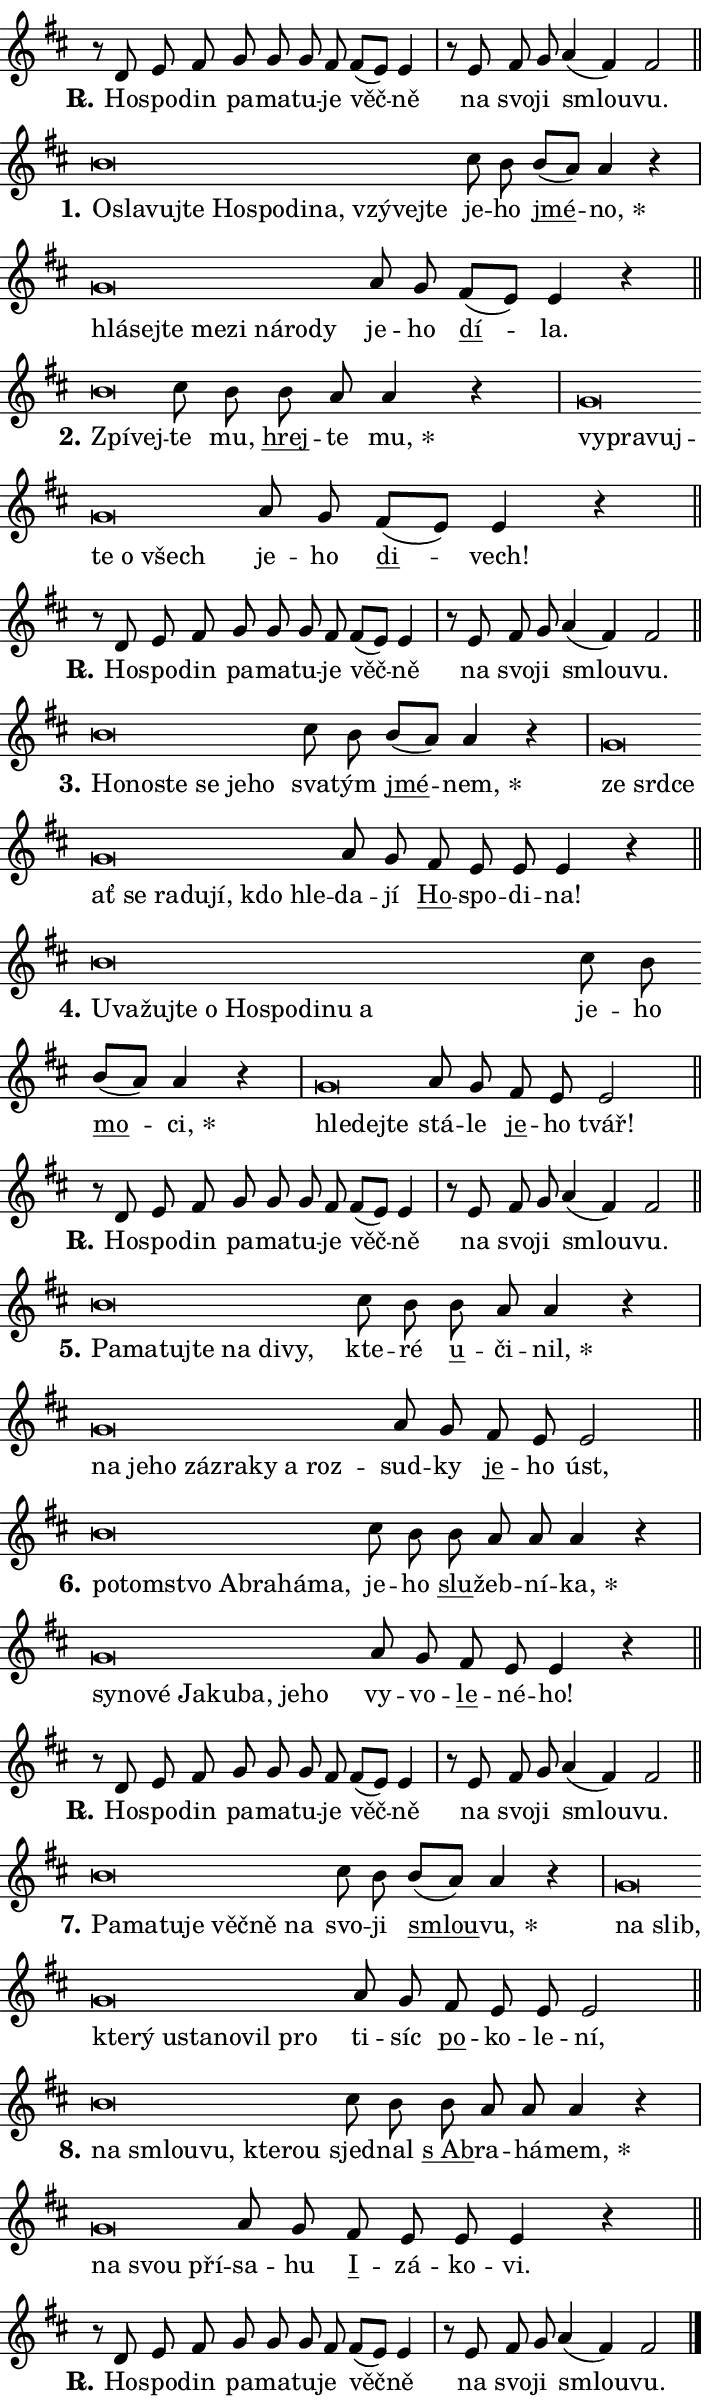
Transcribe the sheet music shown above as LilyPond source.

\version "2.24.0"
\header { tagline = "" }
\paper {
  indent = 0\cm
  top-margin = 0\cm
  right-margin = 0.13\cm % to fit lyric hyphens
  bottom-margin = 0\cm
  left-margin = 0\cm
  paper-width = 12\cm
  page-breaking = #ly:one-page-breaking
  system-system-spacing.basic-distance = #11
  score-system-spacing.basic-distance = #11
  ragged-last = ##f
}


%% Author: Thomas Morley
%% https://lists.gnu.org/archive/html/lilypond-user/2020-05/msg00002.html
#(define (line-position grob)
"Returns position of @var[grob} in current system:
   @code{'start}, if at first time-step
   @code{'end}, if at last time-step
   @code{'middle} otherwise
"
  (let* ((col (ly:item-get-column grob))
         (ln (ly:grob-object col 'left-neighbor))
         (rn (ly:grob-object col 'right-neighbor))
         (col-to-check-left (if (ly:grob? ln) ln col))
         (col-to-check-right (if (ly:grob? rn) rn col))
         (break-dir-left
           (and
             (ly:grob-property col-to-check-left 'non-musical #f)
             (ly:item-break-dir col-to-check-left)))
         (break-dir-right
           (and
             (ly:grob-property col-to-check-right 'non-musical #f)
             (ly:item-break-dir col-to-check-right))))
        (cond ((eqv? 1 break-dir-left) 'start)
              ((eqv? -1 break-dir-right) 'end)
              (else 'middle))))

#(define (tranparent-at-line-position vctor)
  (lambda (grob)
  "Relying on @code{line-position} select the relevant enry from @var{vctor}.
Used to determine transparency,"
    (case (line-position grob)
      ((end) (not (vector-ref vctor 0)))
      ((middle) (not (vector-ref vctor 1)))
      ((start) (not (vector-ref vctor 2))))))

noteHeadBreakVisibility =
#(define-music-function (break-visibility)(vector?)
"Makes @code{NoteHead}s transparent relying on @var{break-visibility}"
#{
  \override NoteHead.transparent =
    #(tranparent-at-line-position break-visibility)
#})

#(define delete-ledgers-for-transparent-note-heads
  (lambda (grob)
    "Reads whether a @code{NoteHead} is transparent.
If so this @code{NoteHead} is removed from @code{'note-heads} from
@var{grob}, which is supposed to be @code{LedgerLineSpanner}.
As a result ledgers are not printed for this @code{NoteHead}"
    (let* ((nhds-array (ly:grob-object grob 'note-heads))
           (nhds-list
             (if (ly:grob-array? nhds-array)
                 (ly:grob-array->list nhds-array)
                 '()))
           ;; Relies on the transparent-property being done before
           ;; Staff.LedgerLineSpanner.after-line-breaking is executed.
           ;; This is fragile ...
           (to-keep
             (remove
               (lambda (nhd)
                 (ly:grob-property nhd 'transparent #f))
               nhds-list)))
      ;; TODO find a better method to iterate over grob-arrays, similiar
      ;; to filter/remove etc for lists
      ;; For now rebuilt from scratch
      (set! (ly:grob-object grob 'note-heads)  '())
      (for-each
        (lambda (nhd)
          (ly:pointer-group-interface::add-grob grob 'note-heads nhd))
        to-keep))))

squashNotes = {
  \override NoteHead.X-extent = #'(-0.2 . 0.2)
  \override NoteHead.Y-extent = #'(-0.75 . 0)
  \override NoteHead.stencil =
    #(lambda (grob)
       (let ((pos (ly:grob-property grob 'staff-position)))
         (begin
           (if (< pos -7) (display "ERROR: Lower brevis then expected\n") (display ""))
           (if (<= pos -6) ly:text-interface::print ly:note-head::print))))
}
unSquashNotes = {
  \revert NoteHead.X-extent
  \revert NoteHead.Y-extent
  \revert NoteHead.stencil
}

hideNotes = \noteHeadBreakVisibility #begin-of-line-visible
unHideNotes = \noteHeadBreakVisibility #all-visible

% work-around for resetting accidentals
% https://lilypond.org/doc/v2.23/Documentation/notation/displaying-rhythms#unmetered-music
cadenzaMeasure = {
  \cadenzaOff
  \partial 1024 s1024
  \cadenzaOn
}

#(define-markup-command (accent layout props text) (markup?)
  "Underline accented syllable"
  (interpret-markup layout props
    #{\markup \override #'(offset . 4.3) \underline { #text }#}))

responsum = \markup \concat {
  "R" \hspace #-1.05 \path #0.1 #'((moveto 0 0.07) (lineto 0.9 0.8)) \hspace #0.05 "."
}

spaceSize = #0.6828661417322834 % exact space size for TeX Gyre Schola

\layout {
  \context {
    \Staff
    \remove "Time_signature_engraver"
    \override LedgerLineSpanner.after-line-breaking = #delete-ledgers-for-transparent-note-heads
  }
  \context {
    \Lyrics {
      \override LyricSpace.minimum-distance = \spaceSize
      \override LyricText.font-name = #"TeX Gyre Schola"
      \override LyricText.font-size = 1
      \override StanzaNumber.font-name = #"TeX Gyre Schola Bold"
      \override StanzaNumber.font-size = 1
    }
  }
  \context {
    \Score 
    \override NoteHead.text =
      #(lambda (grob) 
        (let ((pos (ly:grob-property grob 'staff-position)))
          #{\markup {
            \combine
              \halign #-0.55 \raise #(if (= pos -6) 0 0.5) \override #'(thickness . 2) \draw-line #'(3.2 . 0)
              \musicglyph "noteheads.sM1"
          }#}))
  }
}

% magnetic-lyrics.ily
%
%   written by
%     Jean Abou Samra <jean@abou-samra.fr>
%     Werner Lemberg <wl@gnu.org>
%
%   adapted by
%     Jiri Hon <jiri.hon@gmail.com>
%
% Version 2022-Apr-15

% https://www.mail-archive.com/lilypond-user@gnu.org/msg149350.html

#(define (Left_hyphen_pointer_engraver context)
   "Collect syllable-hyphen-syllable occurrences in lyrics and store
them in properties.  This engraver only looks to the left.  For
example, if the lyrics input is @code{foo -- bar}, it does the
following.

@itemize @bullet
@item
Set the @code{text} property of the @code{LyricHyphen} grob between
@q{foo} and @q{bar} to @code{foo}.

@item
Set the @code{left-hyphen} property of the @code{LyricText} grob with
text @q{foo} to the @code{LyricHyphen} grob between @q{foo} and
@q{bar}.
@end itemize

Use this auxiliary engraver in combination with the
@code{lyric-@/text::@/apply-@/magnetic-@/offset!} hook."
   (let ((hyphen #f)
         (text #f))
     (make-engraver
      (acknowledgers
       ((lyric-syllable-interface engraver grob source-engraver)
        (set! text grob)))
      (end-acknowledgers
       ((lyric-hyphen-interface engraver grob source-engraver)
        ;(when (not (grob::has-interface grob 'lyric-space-interface))
          (set! hyphen grob)));)
      ((stop-translation-timestep engraver)
       (when (and text hyphen)
         (ly:grob-set-object! text 'left-hyphen hyphen))
       (set! text #f)
       (set! hyphen #f)))))

#(define (lyric-text::apply-magnetic-offset! grob)
   "If the space between two syllables is less than the value in
property @code{LyricText@/.details@/.squash-threshold}, move the right
syllable to the left so that it gets concatenated with the left
syllable.

Use this function as a hook for
@code{LyricText@/.after-@/line-@/breaking} if the
@code{Left_@/hyphen_@/pointer_@/engraver} is active."
   (let ((hyphen (ly:grob-object grob 'left-hyphen #f)))
     (when hyphen
       (let ((left-text (ly:spanner-bound hyphen LEFT)))
         (when (grob::has-interface left-text 'lyric-syllable-interface)
           (let* ((common (ly:grob-common-refpoint grob left-text X))
                  (this-x-ext (ly:grob-extent grob common X))
                  (left-x-ext
                   (begin
                     ;; Trigger magnetism for left-text.
                     (ly:grob-property left-text 'after-line-breaking)
                     (ly:grob-extent left-text common X)))
                  ;; `delta` is the gap width between two syllables.
                  (delta (- (interval-start this-x-ext)
                            (interval-end left-x-ext)))
                  (details (ly:grob-property grob 'details))
                  (threshold (assoc-get 'squash-threshold details 0.2)))
             (when (< delta threshold)
               (let* (;; We have to manipulate the input text so that
                      ;; ligatures crossing syllable boundaries are not
                      ;; disabled.  For languages based on the Latin
                      ;; script this is essentially a beautification.
                      ;; However, for non-Western scripts it can be a
                      ;; necessity.
                      (lt (ly:grob-property left-text 'text))
                      (rt (ly:grob-property grob 'text))
                      (is-space (grob::has-interface hyphen 'lyric-space-interface))
                      (space (if is-space " " ""))
                      (extra-delta (if is-space spaceSize 0))
                      ;; Append new syllable.
                      (ltrt-space (if (and (string? lt) (string? rt))
                                (string-append lt space rt)
                                (make-concat-markup (list lt space rt))))
                      ;; Right-align `ltrt` to the right side.
                      (ltrt-space-markup (grob-interpret-markup
                               grob
                               (make-translate-markup
                                (cons (interval-length this-x-ext) 0)
                                (make-right-align-markup ltrt-space)))))
                 (begin
                   ;; Don't print `left-text`.
                   (ly:grob-set-property! left-text 'stencil #f)
                   ;; Set text and stencil (which holds all collected
                   ;; syllables so far) and shift it to the left.
                   (ly:grob-set-property! grob 'text ltrt-space)
                   (ly:grob-set-property! grob 'stencil ltrt-space-markup)
                   (ly:grob-translate-axis! grob (- (- delta extra-delta)) X))))))))))


#(define (lyric-hyphen::displace-bounds-first grob)
   ;; Make very sure this callback isn't triggered too early.
   (let ((left (ly:spanner-bound grob LEFT))
         (right (ly:spanner-bound grob RIGHT)))
     (ly:grob-property left 'after-line-breaking)
     (ly:grob-property right 'after-line-breaking)
     (ly:lyric-hyphen::print grob)))

squashThreshold = #0.4

\layout {
  \context {
    \Lyrics
    \consists #Left_hyphen_pointer_engraver
    \override LyricText.after-line-breaking =
      #lyric-text::apply-magnetic-offset!
    \override LyricHyphen.stencil = #lyric-hyphen::displace-bounds-first
    \override LyricText.details.squash-threshold = \squashThreshold
    \override LyricHyphen.minimum-distance = 0
    \override LyricHyphen.minimum-length = \squashThreshold
  }
}

squashText = \override LyricText.details.squash-threshold = 9999
unSquashText = \override LyricText.details.squash-threshold = \squashThreshold

leftText = \override LyricText.self-alignment-X = #LEFT
unLeftText = \revert LyricText.self-alignment-X

starOffset = #(lambda (grob) 
                (let ((x_offset (ly:self-alignment-interface::aligned-on-x-parent grob)))
                  (if (= x_offset 0) 0 (+ x_offset 1.2))))

star = #(define-music-function (syllable)(string?)
"Append star separator at the end of a syllable"
#{
  \once \override LyricText.X-offset = #starOffset
  \lyricmode { \markup {
    #syllable
    \override #'((font-name . "TeX Gyre Schola Bold")) \hspace #0.2 \lower #0.65 \larger "*"
  } }
#})

starAccent = #(define-music-function (syllable)(string?)
"Append star separator at the end of a syllable and make accent"
#{
  \once \override LyricText.X-offset = #starOffset
  \lyricmode { \markup {
    \accent #syllable
    \override #'((font-name . "TeX Gyre Schola Bold")) \hspace #0.2 \lower #0.65 \larger "*"
  } }
#})

breath = #(define-music-function (syllable)(string?)
"Append breathing indicator at the end of a syllable"
#{
  \lyricmode { \markup { #syllable "+" } }
#})

optionalBreath = #(define-music-function (syllable)(string?)
"Append optional breathing indicator at the end of a syllable"
#{
  \lyricmode { \markup { #syllable "(+)" } }
#})


\score {
    <<
        \new Voice = "melody" { \cadenzaOn \key d \major \relative { r8 d' e fis g g g fis \bar "" fis[( e)] e4 \cadenzaMeasure \bar "|" r8 e fis g \bar "" a4( fis) fis2 \cadenzaMeasure \bar "||" \break } }
        \new Lyrics \lyricsto "melody" { \lyricmode { \set stanza = \responsum
Ho -- spo -- din pa -- ma -- tu -- je věč -- ně na svo -- ji smlou -- vu. } }
    >>
    \layout {}
}

\score {
    <<
        \new Voice = "melody" { \cadenzaOn \key d \major \relative { \squashNotes b'\breve*1/16 \hideNotes \breve*1/16 \bar "" \breve*1/16 \bar "" \breve*1/16 \bar "" \breve*1/16 \bar "" \breve*1/16 \bar "" \breve*1/16 \bar "" \breve*1/16 \bar "" \breve*1/16 \bar "" \breve*1/16 \breve*1/16 \bar "" \unHideNotes \unSquashNotes cis8 b \bar "" b[( a)] a4 r \cadenzaMeasure \bar "|" \squashNotes g\breve*1/16 \hideNotes \breve*1/16 \bar "" \breve*1/16 \bar "" \breve*1/16 \bar "" \breve*1/16 \bar "" \breve*1/16 \bar "" \breve*1/16 \breve*1/16 \bar "" \unHideNotes \unSquashNotes a8 g \bar "" fis[( e)] e4 r \cadenzaMeasure \bar "||" \break } }
        \new Lyrics \lyricsto "melody" { \lyricmode { \set stanza = "1."
\leftText O -- \squashText sla -- vuj -- te Ho -- spo -- di -- na, vzý -- vej -- te \unLeftText \unSquashText je -- ho \markup \accent jmé -- \star no, \leftText hlá -- \squashText sej -- te me -- zi ná -- ro -- dy \unLeftText \unSquashText je -- ho \markup \accent dí -- la. } }
    >>
    \layout {}
}

\score {
    <<
        \new Voice = "melody" { \cadenzaOn \key d \major \relative { \squashNotes b'\breve*1/16 \hideNotes \breve*1/16 \bar "" \unHideNotes \unSquashNotes cis8 b \bar "" b a a4 r \cadenzaMeasure \bar "|" \squashNotes g\breve*1/16 \hideNotes \breve*1/16 \bar "" \breve*1/16 \bar "" \breve*1/16 \bar "" \breve*1/16 \breve*1/16 \bar "" \unHideNotes \unSquashNotes a8 g \bar "" fis[( e)] e4 r \cadenzaMeasure \bar "||" \break } }
        \new Lyrics \lyricsto "melody" { \lyricmode { \set stanza = "2."
\leftText Zpí -- \squashText vej -- \unLeftText \unSquashText te mu, \markup \accent hrej -- te \star mu, \leftText vy -- \squashText pra -- vuj -- te o všech \unLeftText \unSquashText je -- ho \markup \accent di -- vech! } }
    >>
    \layout {}
}

\score {
    <<
        \new Voice = "melody" { \cadenzaOn \key d \major \relative { r8 d' e fis g g g fis \bar "" fis[( e)] e4 \cadenzaMeasure \bar "|" r8 e fis g \bar "" a4( fis) fis2 \cadenzaMeasure \bar "||" \break } }
        \new Lyrics \lyricsto "melody" { \lyricmode { \set stanza = \responsum
Ho -- spo -- din pa -- ma -- tu -- je věč -- ně na svo -- ji smlou -- vu. } }
    >>
    \layout {}
}

\score {
    <<
        \new Voice = "melody" { \cadenzaOn \key d \major \relative { \squashNotes b'\breve*1/16 \hideNotes \breve*1/16 \bar "" \breve*1/16 \bar "" \breve*1/16 \bar "" \breve*1/16 \breve*1/16 \bar "" \unHideNotes \unSquashNotes cis8 b \bar "" b[( a)] a4 r \cadenzaMeasure \bar "|" \squashNotes g\breve*1/16 \hideNotes \breve*1/16 \bar "" \breve*1/16 \bar "" \breve*1/16 \bar "" \breve*1/16 \bar "" \breve*1/16 \bar "" \breve*1/16 \bar "" \breve*1/16 \bar "" \breve*1/16 \breve*1/16 \bar "" \unHideNotes \unSquashNotes a8 g \bar "" fis e e e4 r \cadenzaMeasure \bar "||" \break } }
        \new Lyrics \lyricsto "melody" { \lyricmode { \set stanza = "3."
\leftText Ho -- \squashText no -- ste se je -- ho \unLeftText \unSquashText sva -- tým \markup \accent jmé -- \star nem, \leftText ze \squashText srd -- ce ať se ra -- du -- jí, kdo hle -- \unLeftText \unSquashText da -- jí \markup \accent Ho -- spo -- di -- na! } }
    >>
    \layout {}
}

\score {
    <<
        \new Voice = "melody" { \cadenzaOn \key d \major \relative { \squashNotes b'\breve*1/16 \hideNotes \breve*1/16 \bar "" \breve*1/16 \bar "" \breve*1/16 \bar "" \breve*1/16 \bar "" \breve*1/16 \bar "" \breve*1/16 \bar "" \breve*1/16 \bar "" \breve*1/16 \breve*1/16 \bar "" \unHideNotes \unSquashNotes cis8 b \bar "" b[( a)] a4 r \cadenzaMeasure \bar "|" \squashNotes g\breve*1/16 \hideNotes \breve*1/16 \breve*1/16 \bar "" \unHideNotes \unSquashNotes a8 g \bar "" fis e e2 \cadenzaMeasure \bar "||" \break } }
        \new Lyrics \lyricsto "melody" { \lyricmode { \set stanza = "4."
\leftText U -- \squashText va -- žuj -- te o Ho -- spo -- di -- nu a \unLeftText \unSquashText je -- ho \markup \accent mo -- \star ci, \leftText hle -- \squashText dej -- te \unLeftText \unSquashText stá -- le \markup \accent je -- ho tvář! } }
    >>
    \layout {}
}

\score {
    <<
        \new Voice = "melody" { \cadenzaOn \key d \major \relative { r8 d' e fis g g g fis \bar "" fis[( e)] e4 \cadenzaMeasure \bar "|" r8 e fis g \bar "" a4( fis) fis2 \cadenzaMeasure \bar "||" \break } }
        \new Lyrics \lyricsto "melody" { \lyricmode { \set stanza = \responsum
Ho -- spo -- din pa -- ma -- tu -- je věč -- ně na svo -- ji smlou -- vu. } }
    >>
    \layout {}
}

\score {
    <<
        \new Voice = "melody" { \cadenzaOn \key d \major \relative { \squashNotes b'\breve*1/16 \hideNotes \breve*1/16 \bar "" \breve*1/16 \bar "" \breve*1/16 \bar "" \breve*1/16 \bar "" \breve*1/16 \breve*1/16 \bar "" \unHideNotes \unSquashNotes cis8 b \bar "" b a a4 r \cadenzaMeasure \bar "|" \squashNotes g\breve*1/16 \hideNotes \breve*1/16 \bar "" \breve*1/16 \bar "" \breve*1/16 \bar "" \breve*1/16 \bar "" \breve*1/16 \bar "" \breve*1/16 \breve*1/16 \bar "" \unHideNotes \unSquashNotes a8 g \bar "" fis e e2 \cadenzaMeasure \bar "||" \break } }
        \new Lyrics \lyricsto "melody" { \lyricmode { \set stanza = "5."
\leftText Pa -- \squashText ma -- tuj -- te na di -- vy, \unLeftText \unSquashText kte -- ré \markup \accent u -- či -- \star nil, \leftText na \squashText je -- ho zá -- zra -- ky a roz -- \unLeftText \unSquashText sud -- ky \markup \accent je -- ho úst, } }
    >>
    \layout {}
}

\score {
    <<
        \new Voice = "melody" { \cadenzaOn \key d \major \relative { \squashNotes b'\breve*1/16 \hideNotes \breve*1/16 \bar "" \breve*1/16 \bar "" \breve*1/16 \bar "" \breve*1/16 \bar "" \breve*1/16 \breve*1/16 \bar "" \unHideNotes \unSquashNotes cis8 b \bar "" b a a a4 r \cadenzaMeasure \bar "|" \squashNotes g\breve*1/16 \hideNotes \breve*1/16 \bar "" \breve*1/16 \bar "" \breve*1/16 \bar "" \breve*1/16 \bar "" \breve*1/16 \bar "" \breve*1/16 \breve*1/16 \bar "" \unHideNotes \unSquashNotes a8 g \bar "" fis e e4 r \cadenzaMeasure \bar "||" \break } }
        \new Lyrics \lyricsto "melody" { \lyricmode { \set stanza = "6."
\leftText po -- \squashText tom -- stvo Ab -- ra -- há -- ma, \unLeftText \unSquashText je -- ho \markup \accent slu -- žeb -- ní -- \star ka, \leftText sy -- \squashText no -- vé Ja -- ku -- ba, je -- ho \unLeftText \unSquashText vy -- vo -- \markup \accent le -- né -- ho! } }
    >>
    \layout {}
}

\score {
    <<
        \new Voice = "melody" { \cadenzaOn \key d \major \relative { r8 d' e fis g g g fis \bar "" fis[( e)] e4 \cadenzaMeasure \bar "|" r8 e fis g \bar "" a4( fis) fis2 \cadenzaMeasure \bar "||" \break } }
        \new Lyrics \lyricsto "melody" { \lyricmode { \set stanza = \responsum
Ho -- spo -- din pa -- ma -- tu -- je věč -- ně na svo -- ji smlou -- vu. } }
    >>
    \layout {}
}

\score {
    <<
        \new Voice = "melody" { \cadenzaOn \key d \major \relative { \squashNotes b'\breve*1/16 \hideNotes \breve*1/16 \bar "" \breve*1/16 \bar "" \breve*1/16 \bar "" \breve*1/16 \bar "" \breve*1/16 \breve*1/16 \bar "" \unHideNotes \unSquashNotes cis8 b \bar "" b[( a)] a4 r \cadenzaMeasure \bar "|" \squashNotes g\breve*1/16 \hideNotes \breve*1/16 \bar "" \breve*1/16 \bar "" \breve*1/16 \bar "" \breve*1/16 \bar "" \breve*1/16 \bar "" \breve*1/16 \bar "" \breve*1/16 \breve*1/16 \bar "" \unHideNotes \unSquashNotes a8 g \bar "" fis e e e2 \cadenzaMeasure \bar "||" \break } }
        \new Lyrics \lyricsto "melody" { \lyricmode { \set stanza = "7."
\leftText Pa -- \squashText ma -- tu -- je věč -- ně na \unLeftText \unSquashText svo -- ji \markup \accent smlou -- \star vu, \leftText na \squashText slib, kte -- rý u -- sta -- no -- vil pro \unLeftText \unSquashText ti -- síc \markup \accent po -- ko -- le -- ní, } }
    >>
    \layout {}
}

\score {
    <<
        \new Voice = "melody" { \cadenzaOn \key d \major \relative { \squashNotes b'\breve*1/16 \hideNotes \breve*1/16 \bar "" \breve*1/16 \bar "" \breve*1/16 \breve*1/16 \bar "" \unHideNotes \unSquashNotes cis8 b \bar "" b a a a4 r \cadenzaMeasure \bar "|" \squashNotes g\breve*1/16 \hideNotes \breve*1/16 \breve*1/16 \bar "" \unHideNotes \unSquashNotes a8 g \bar "" fis e e e4 r \cadenzaMeasure \bar "||" \break } }
        \new Lyrics \lyricsto "melody" { \lyricmode { \set stanza = "8."
\leftText na \squashText smlou -- vu, kte -- rou \unLeftText \unSquashText sjed -- nal \markup \accent "s Ab" -- ra -- há -- \star mem, \leftText na \squashText svou pří -- \unLeftText \unSquashText sa -- hu \markup \accent I -- zá -- ko -- vi. } }
    >>
    \layout {}
}

\score {
    <<
        \new Voice = "melody" { \cadenzaOn \key d \major \relative { r8 d' e fis g g g fis \bar "" fis[( e)] e4 \cadenzaMeasure \bar "|" r8 e fis g \bar "" a4( fis) fis2 \cadenzaMeasure \bar "||" \break } \bar "|." }
        \new Lyrics \lyricsto "melody" { \lyricmode { \set stanza = \responsum
Ho -- spo -- din pa -- ma -- tu -- je věč -- ně na svo -- ji smlou -- vu. } }
    >>
    \layout {}
}
